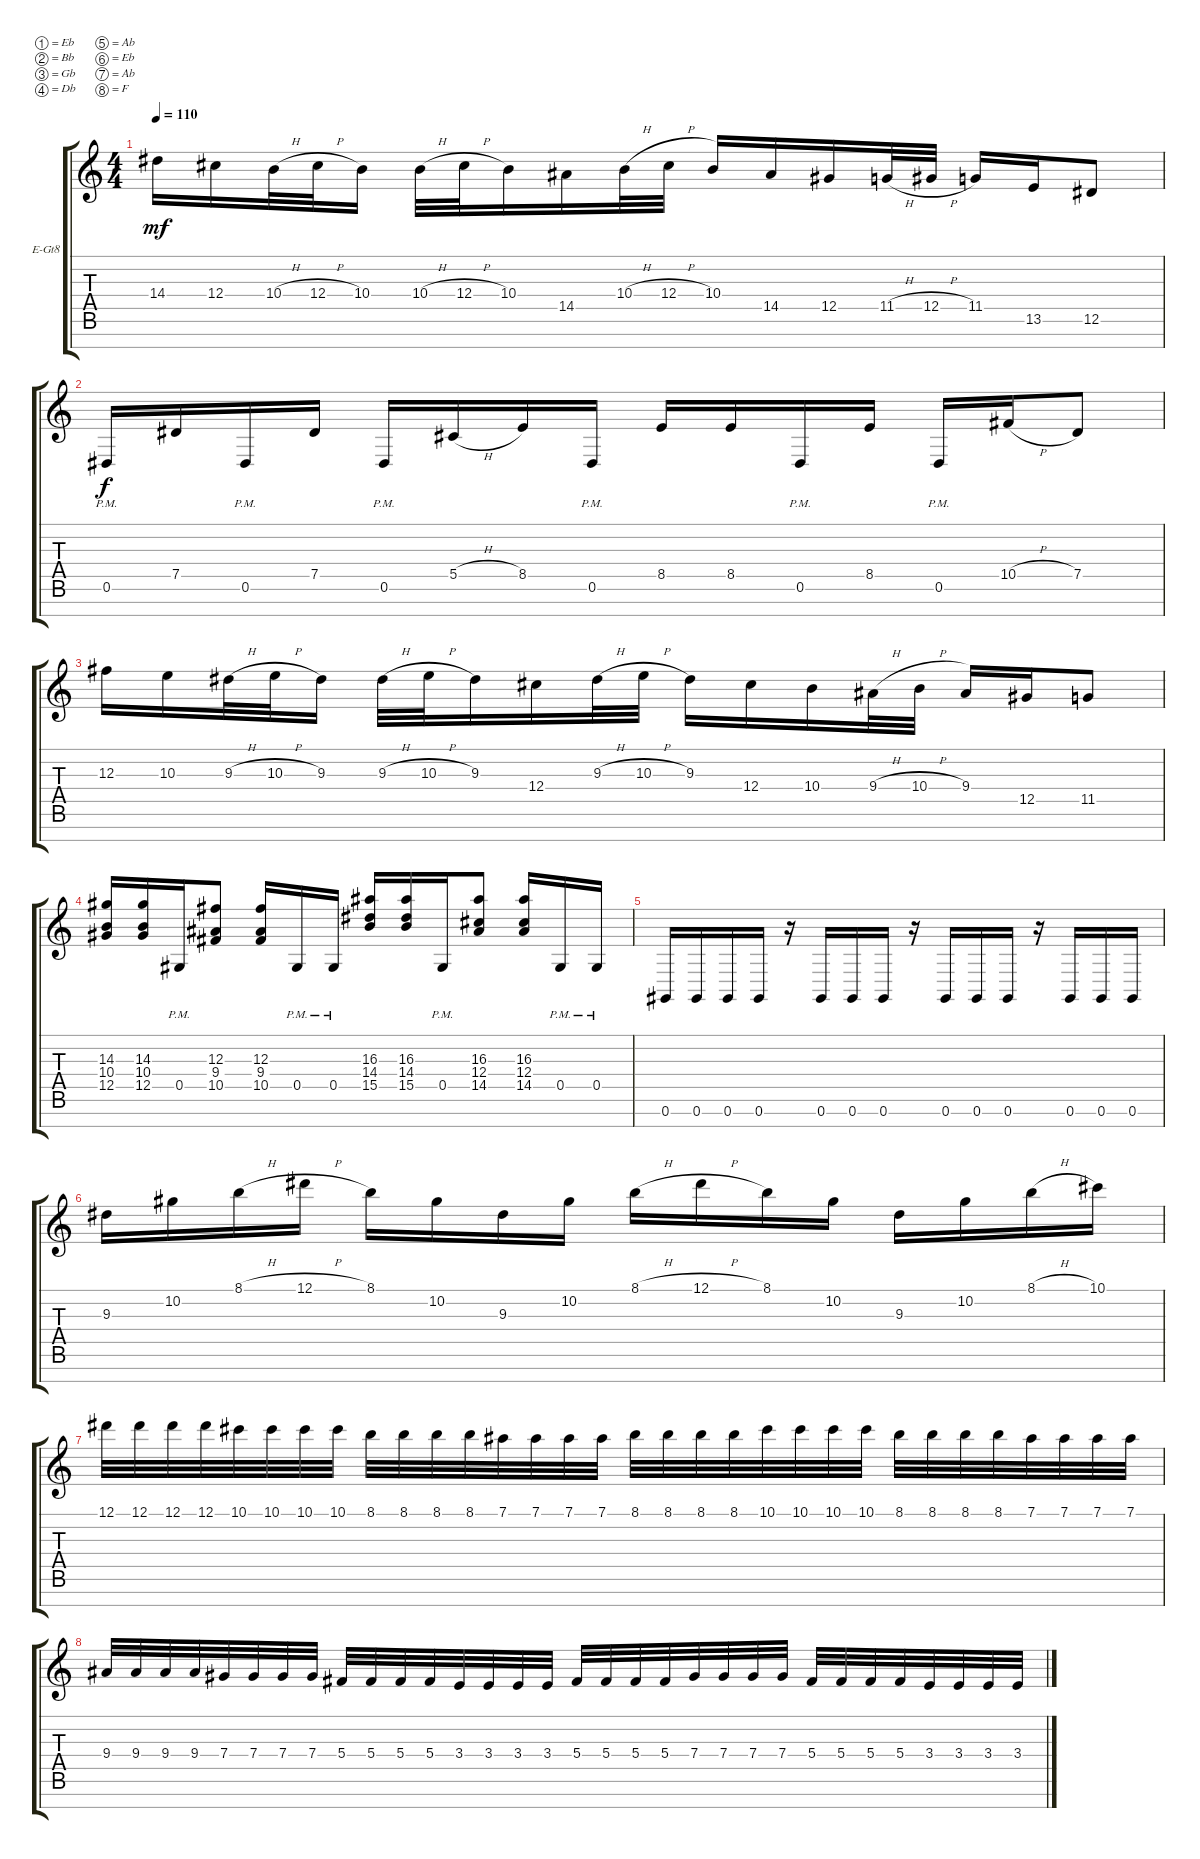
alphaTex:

\defaultSystemsLayout 4
\bracketExtendMode groupsimilarinstruments
\firstSystemTrackNameOrientation horizontal
\otherSystemsTrackNameOrientation horizontal
\track ("Electric Guitar" "E-Gt8") {instrument distortionguitar}
\staff {score tabs}
\tuning (Eb4 Bb3 Gb3 Db3 Ab2 Eb2 Ab1 F1)
\ts (4 4)
\tempo 110
\clef g2
\ks c
14.4.16{dy mf} 12.4.16 10.4{h}.32 12.4{h}.32 10.4.16 10.4{h}.32 12.4{h}.32 10.4.16 14.5.16 10.4{h}.32 12.4{h}.32 10.4.16 14.5.16 12.5.16 11.5{h}.32 12.5{h}.32 11.5.16 13.6.16 12.6.8 |
0.6{pm}.16{dy f} 7.5.16 0.6{pm}.16 7.5.16 0.6{pm}.16 5.5{h}.16 8.5.16 0.6{pm}.16 8.5.16 8.5.16 0.6{pm}.16 8.5.16 0.6{pm}.16 10.5{h}.16 7.5.8 |
12.3.16 10.3.16 9.3{h}.32 10.3{h}.32 9.3.16 9.3{h}.32 10.3{h}.32 9.3.16 12.4.16 9.3{h}.32 10.3{h}.32 9.3.16 12.4.16 10.4.16 9.4{h}.32 10.4{h}.32 9.4.16 12.5.16 11.5.8 |
(10.4 12.5 14.3).16 (10.4 12.5 14.3).16 0.5{pm}.16 (9.4 10.5 12.3).8 (9.4 10.5 12.3).16 0.5{pm}.16 0.5{pm}.16 (14.4 15.5 16.3).16 (14.4 15.5 16.3).16 0.5{pm}.16 (12.4 14.5 16.3).8 (12.4 14.5 16.3).16 0.5{pm}.16 0.5{pm}.16 |
0.7.16 0.7.16 0.7.16 0.7.16 r.16 0.7.16 0.7.16 0.7.16 r.16 0.7.16 0.7.16 0.7.16 r.16 0.7.16 0.7.16 0.7.16 |
9.3.16 10.2.16 8.1{h}.16 12.1{h}.16 8.1.16 10.2.16 9.3.16 10.2.16 8.1{h}.16 12.1{h}.16 8.1.16 10.2.16 9.3.16 10.2.16 8.1{h}.16 10.1.16 |
12.1.32 12.1.32 12.1.32 12.1.32 10.1.32 10.1.32 10.1.32 10.1.32 8.1.32 8.1.32 8.1.32 8.1.32 7.1.32 7.1.32 7.1.32 7.1.32 8.1.32 8.1.32 8.1.32 8.1.32 10.1.32 10.1.32 10.1.32 10.1.32 8.1.32 8.1.32 8.1.32 8.1.32 7.1.32 7.1.32 7.1.32 7.1.32 |
9.4.32 9.4.32 9.4.32 9.4.32 7.4.32 7.4.32 7.4.32 7.4.32 5.4.32 5.4.32 5.4.32 5.4.32 3.4.32 3.4.32 3.4.32 3.4.32 5.4.32 5.4.32 5.4.32 5.4.32 7.4.32 7.4.32 7.4.32 7.4.32 5.4.32 5.4.32 5.4.32 5.4.32 3.4.32 3.4.32 3.4.32 3.4.32
